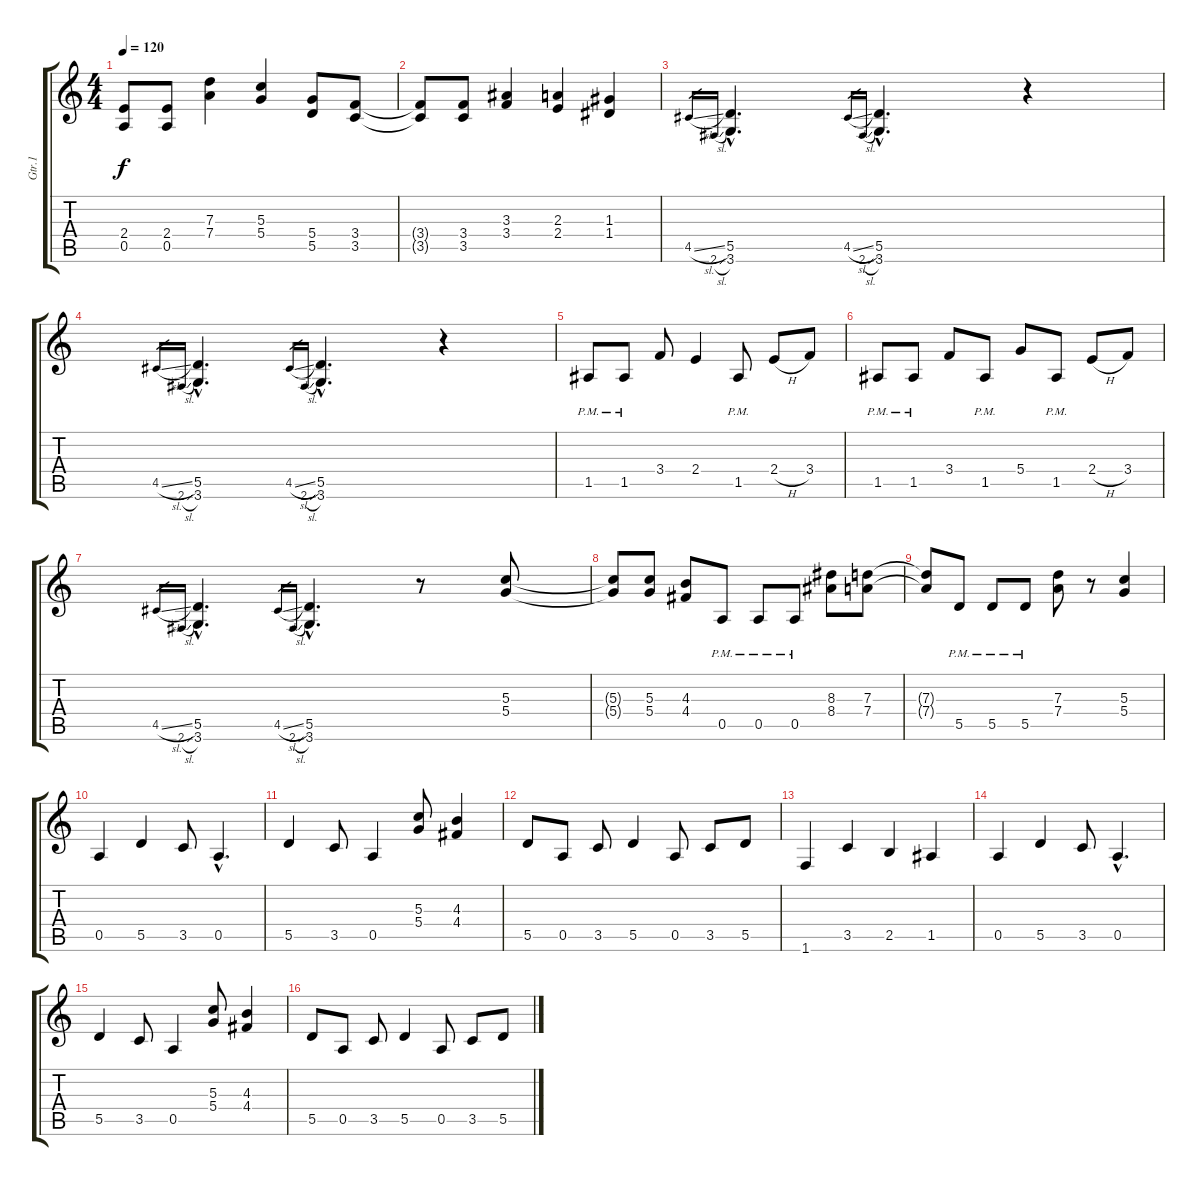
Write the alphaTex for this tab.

\track ("Gtr.1" "Gtr.1") {instrument distortionguitar}
\staff {score tabs}
\tuning (E4 B3 G3 D3 A2 E2) {hide}
\ts (4 4)
\tempo 120
\clef g2
\ks c
(2.4{t} 0.5{t}).8{dy f} (2.4 0.5).8 (7.3 7.4).4 (5.3 5.4).4 (5.4 5.5).8 (3.4 3.5).8 |
(3.4{t} 3.5{t}).8 (3.4 3.5).8 (3.3 3.4).4 (2.3 2.4).4 (1.3 1.4).4 |
4.5{sl}.16{gr} 2.6{sl}.16{gr} (5.5{hac} 3.6{hac}).4{d} 4.5{sl}.16{gr} 2.6{sl}.16{gr} (5.5{hac} 3.6{hac}).4{d} r.4 |
4.5{sl}.16{gr} 2.6{sl}.16{gr} (5.5{hac} 3.6{hac}).4{d} 4.5{sl}.16{gr} 2.6{sl}.16{gr} (5.5{hac} 3.6{hac}).4{d} r.4 |
1.5{pm}.8 1.5{pm}.8 3.4.8 2.4.4 1.5{pm}.8 2.4{h}.8 3.4.8 |
1.5{pm}.8 1.5{pm}.8 3.4.8 1.5{pm}.8 5.4.8 1.5{pm}.8 2.4{h}.8 3.4.8 |
4.5{sl}.16{gr} 2.6{sl}.16{gr} (5.5{hac} 3.6{hac}).4{d} 4.5{sl}.16{gr} 2.6{sl}.16{gr} (5.5{hac} 3.6{hac}).4{d} r.8 (5.3 5.4).8 |
(5.3{t} 5.4{t}).8 (5.3 5.4).8 (4.3 4.4).8 0.5{pm}.8 0.5{pm}.8 0.5{pm}.8 (8.3 8.4).8 (7.3 7.4).8 |
(7.3{t} 7.4{t}).8 5.5{pm}.8 5.5{pm}.8 5.5{pm}.8 (7.3 7.4).8 r.8 (5.3 5.4).4 |
0.5.4 5.5.4 3.5.8 0.5{hac}.4{d} |
5.5.4 3.5.8 0.5.4 (5.3 5.4).8 (4.3 4.4).4 |
5.5.8 0.5.8 3.5.8 5.5.4 0.5.8 3.5.8 5.5.8 |
1.6.4 3.5.4 2.5.4 1.5.4 |
0.5.4 5.5.4 3.5.8 0.5{hac}.4{d} |
5.5.4 3.5.8 0.5.4 (5.3 5.4).8 (4.3 4.4).4 |
5.5.8 0.5.8 3.5.8 5.5.4 0.5.8 3.5.8 5.5.8
